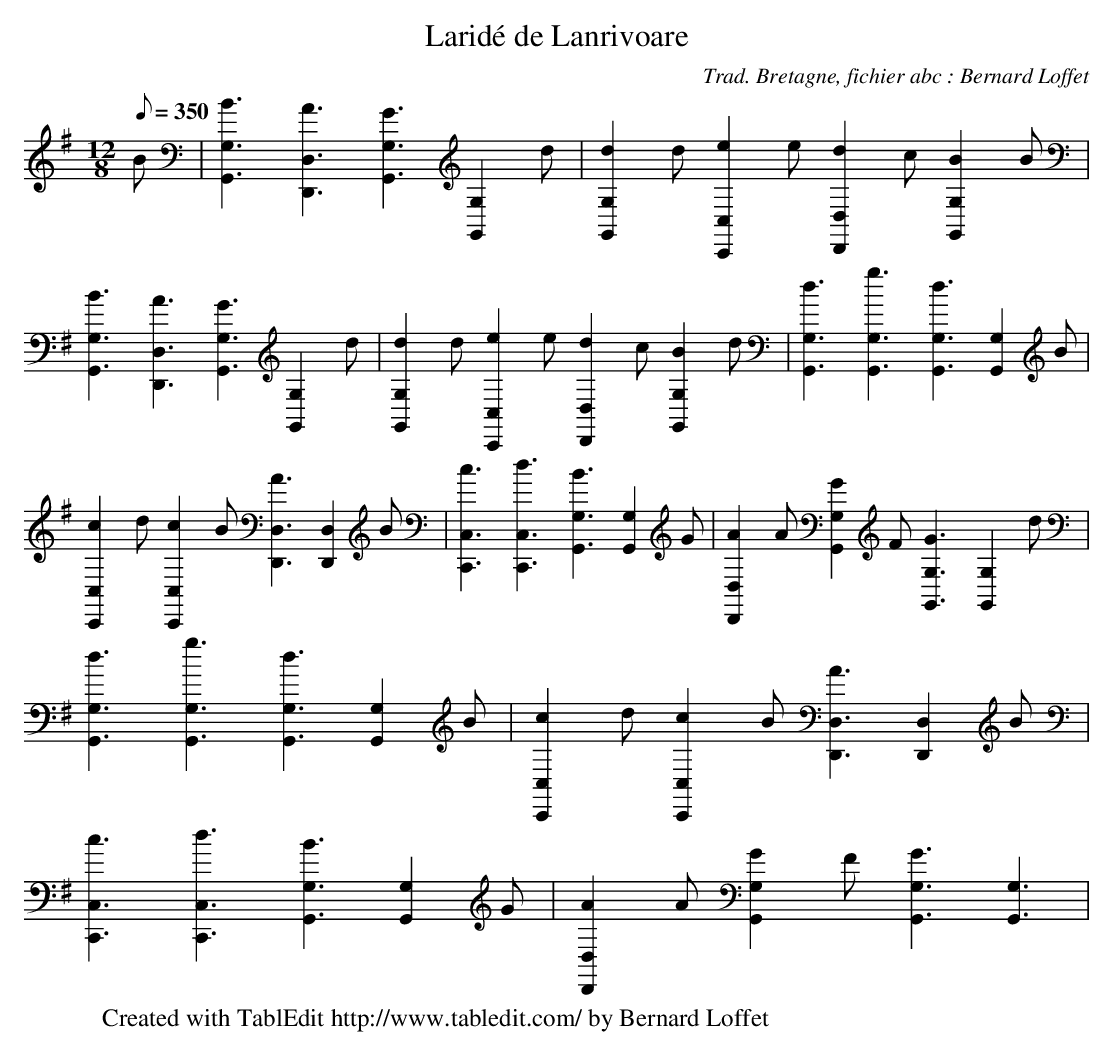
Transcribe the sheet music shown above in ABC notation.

X:1
T:Laridé de Lanrivoare
C:Trad. Bretagne, fichier abc : Bernard Loffet
L:1/8
Q:350
M:12/8
K:G
B | [B3G,,3G,3] [A3D,3D,,3] [G3G,,3G,3] [G,,2G,2]d | [d2G,,2G,2]d [e2C,,2C,2]e [d2D,,2D,2]c [B2G,,2G,2]B | \
 [B3G,,3G,3] [A3D,3D,,3] [G3G,,3G,3] [G,,2G,2]d | [d2G,,2G,2]d [e2C,,2C,2]e [d2D,,2D,2]c [B2G,,2G,2]d | \
 [d3G,,3G,3] [g3G,,3G,3] [d3G,,3G,3] [G,,2G,2]B | [c2C,,2C,2]d [c2C,,2C,2]B [A3D,,3D,3] [D,,2D,2]B | \
 [c3C,,3C,3] [d3C,,3C,3] [B3G,,3G,3] [G,,2G,2]G | [A2D,,2D,2]A [G2G,,2G,2]F [G3G,,3G,3] [G,,2G,2]d | \
 [d3G,,3G,3] [g3G,,3G,3] [d3G,,3G,3] [G,,2G,2]B | [c2C,,2C,2]d [c2C,,2C,2]B [A3D,,3D,3] [D,,2D,2]B | \
 [c3C,,3C,3] [d3C,,3C,3] [B3G,,3G,3] [G,,2G,2]G | [A2D,,2D,2]A [G2G,,2G,2]F [G3G,,3G,3] [G,,3G,3] | \
W:Created with TablEdit http://www.tabledit.com/ by Bernard Loffet
